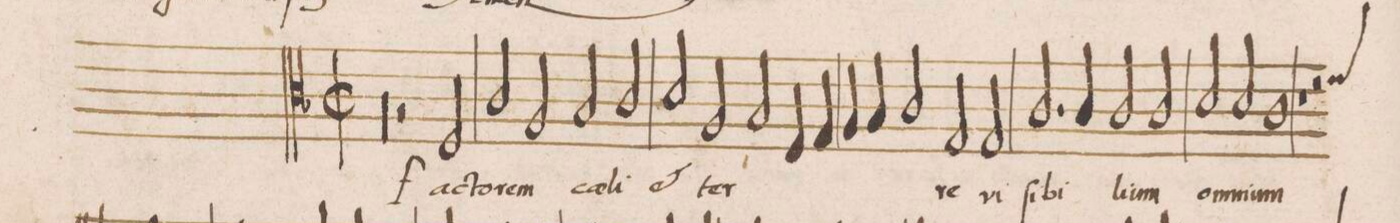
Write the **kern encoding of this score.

**kern	**text
*I"TENOR	*
*clefC3	*
*k[b-]	*
*met(C|)	*
*M2/1	*
00r	.
=2-	=2-
=3-	=3-
2r	.
2F/	fac-
2c/	-to-
2A/	-rem
=4-	=4-
2B-/	coe-
2c/	-li
2d/	et
2A/	ter-
=5-	=5-
2B-/	.
4F/	.
4G/	.
4A/	.
4B-/	.
2c/	.
=6-	=6-
2G/	-re
2G/	vi-
2.c/	-ſi-
4c/	-bi-
=7-	=7-
2c/	-li-
2c/	-um
2d/	om-
2d/	-ni-
=8-	=8-
1c	-um
1r	.
=9-	=9-
2r	.
*custos:f	*
*-	*-
